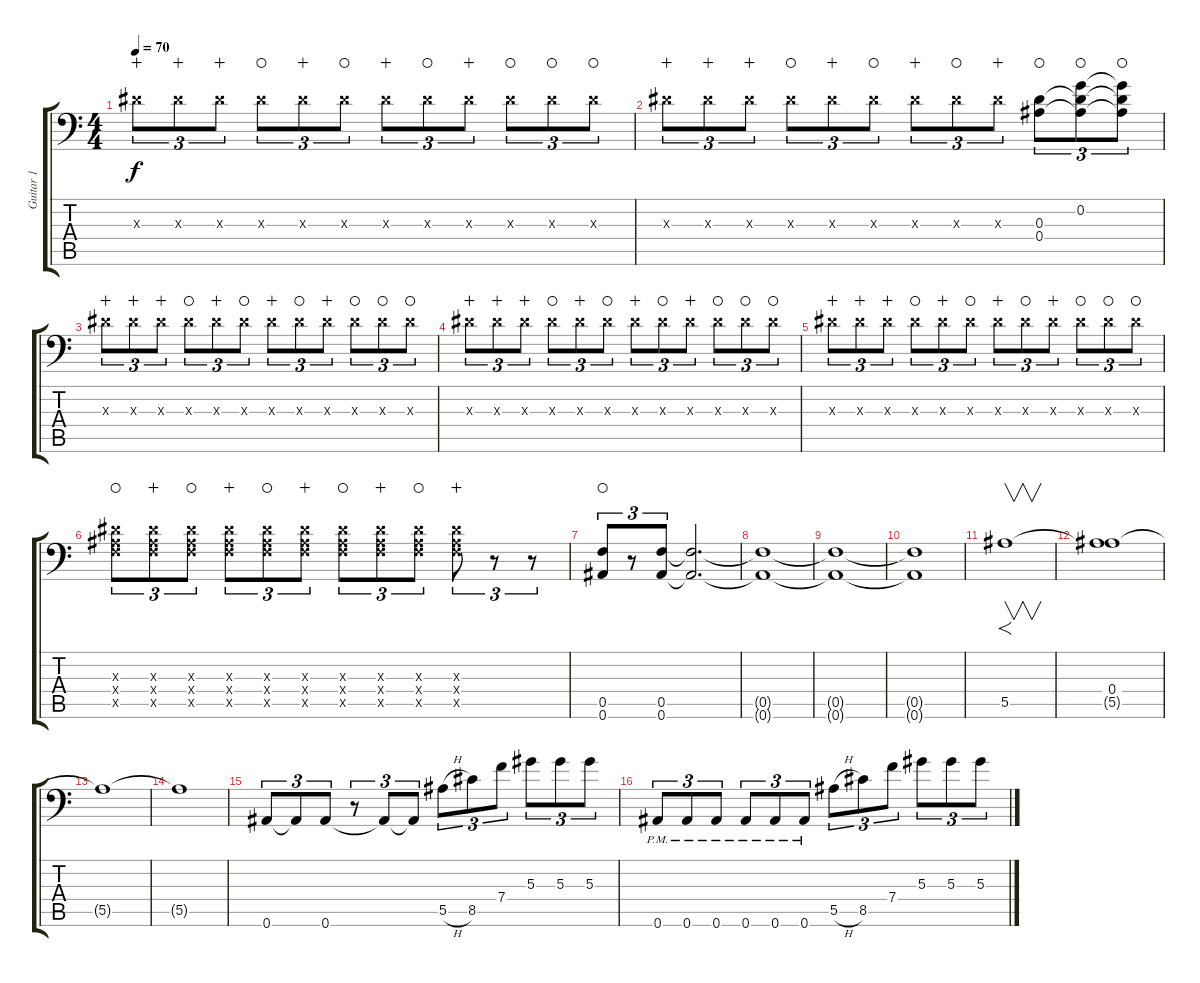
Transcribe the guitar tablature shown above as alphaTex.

\track ("Guitar 1" "Guitar 1") {instrument distortionguitar}
\staff {score tabs}
\tuning (C4 G3 Eb3 Bb2 F2 Bb1) {hide}
\ts (4 4)
\tempo 70
\clef f4
\ks c
0.3{x}.8{tu (3 2) dy f wahc} 0.3{x}.8{tu (3 2) wahc} 0.3{x}.8{tu (3 2) wahc} 0.3{x}.8{tu (3 2) waho} 0.3{x}.8{tu (3 2) wahc} 0.3{x}.8{tu (3 2) waho} 0.3{x}.8{tu (3 2) wahc} 0.3{x}.8{tu (3 2) waho} 0.3{x}.8{tu (3 2) wahc} 0.3{x}.8{tu (3 2) waho} 0.3{x}.8{tu (3 2) waho} 0.3{x}.8{tu (3 2) waho} |
0.3{x}.8{tu (3 2) wahc} 0.3{x}.8{tu (3 2) wahc} 0.3{x}.8{tu (3 2) wahc} 0.3{x}.8{tu (3 2) waho} 0.3{x}.8{tu (3 2) wahc} 0.3{x}.8{tu (3 2) waho} 0.3{x}.8{tu (3 2) wahc} 0.3{x}.8{tu (3 2) waho} 0.3{x}.8{tu (3 2) wahc} (0.3 0.4).8{tu (3 2) waho} (0.2 0.3{t} 0.4{t}).8{tu (3 2) waho} (0.2{t} 0.3{t} 0.4{t}).8{tu (3 2) waho} |
0.3{x}.8{tu (3 2) wahc} 0.3{x}.8{tu (3 2) wahc} 0.3{x}.8{tu (3 2) wahc} 0.3{x}.8{tu (3 2) waho} 0.3{x}.8{tu (3 2) wahc} 0.3{x}.8{tu (3 2) waho} 0.3{x}.8{tu (3 2) wahc} 0.3{x}.8{tu (3 2) waho} 0.3{x}.8{tu (3 2) wahc} 0.3{x}.8{tu (3 2) waho} 0.3{x}.8{tu (3 2) waho} 0.3{x}.8{tu (3 2) waho} |
0.3{x}.8{tu (3 2) wahc} 0.3{x}.8{tu (3 2) wahc} 0.3{x}.8{tu (3 2) wahc} 0.3{x}.8{tu (3 2) waho} 0.3{x}.8{tu (3 2) wahc} 0.3{x}.8{tu (3 2) waho} 0.3{x}.8{tu (3 2) wahc} 0.3{x}.8{tu (3 2) waho} 0.3{x}.8{tu (3 2) wahc} 0.3{x}.8{tu (3 2) waho} 0.3{x}.8{tu (3 2) waho} 0.3{x}.8{tu (3 2) waho} |
0.3{x}.8{tu (3 2) wahc} 0.3{x}.8{tu (3 2) wahc} 0.3{x}.8{tu (3 2) wahc} 0.3{x}.8{tu (3 2) waho} 0.3{x}.8{tu (3 2) wahc} 0.3{x}.8{tu (3 2) waho} 0.3{x}.8{tu (3 2) wahc} 0.3{x}.8{tu (3 2) waho} 0.3{x}.8{tu (3 2) wahc} 0.3{x}.8{tu (3 2) waho} 0.3{x}.8{tu (3 2) waho} 0.3{x}.8{tu (3 2) waho} |
(0.3{x} 0.4{x} 0.5{x}).8{tu (3 2) waho} (0.3{x} 0.4{x} 0.5{x}).8{tu (3 2) wahc} (0.3{x} 0.4{x} 0.5{x}).8{tu (3 2) waho} (0.3{x} 0.4{x} 0.5{x}).8{tu (3 2) wahc} (0.3{x} 0.4{x} 0.5{x}).8{tu (3 2) waho} (0.3{x} 0.4{x} 0.5{x}).8{tu (3 2) wahc} (0.3{x} 0.4{x} 0.5{x}).8{tu (3 2) waho} (0.3{x} 0.4{x} 0.5{x}).8{tu (3 2) wahc} (0.3{x} 0.4{x} 0.5{x}).8{tu (3 2) waho} (0.3{x} 0.4{x} 0.5{x}).8{tu (3 2) wahc} r.8{tu (3 2)} r.8{tu (3 2)} |
(0.5 0.6).8{tu (3 2) waho} r.8{tu (3 2)} (0.5 0.6).8{tu (3 2)} (0.5{t} 0.6{t}).2{d} |
(0.5{t} 0.6{t}).1 |
(0.5{t} 0.6{t}).1 |
(0.5{t} 0.6{t}).1 |
5.5.1{f v} |
(0.4 5.5{t}).1 |
5.5{t}.1 |
5.5{t}.1 |
0.6.8{tu (3 2)} 0.6{t}.8{tu (3 2)} 0.6.8{tu (3 2)} r.8{tu (3 2)} 0.6{t}.8{tu (3 2)} 0.6{t}.8{tu (3 2)} 5.5{h}.8{tu (3 2)} 8.5.8{tu (3 2)} 7.4.8{tu (3 2)} 5.3.8{tu (3 2)} 5.3.8{tu (3 2)} 5.3.8{tu (3 2)} |
0.6{pm}.8{tu (3 2)} 0.6{pm}.8{tu (3 2)} 0.6{pm}.8{tu (3 2)} 0.6{pm}.8{tu (3 2)} 0.6{pm}.8{tu (3 2)} 0.6{pm}.8{tu (3 2)} 5.5{h}.8{tu (3 2)} 8.5.8{tu (3 2)} 7.4.8{tu (3 2)} 5.3.8{tu (3 2)} 5.3.8{tu (3 2)} 5.3.8{tu (3 2)}
